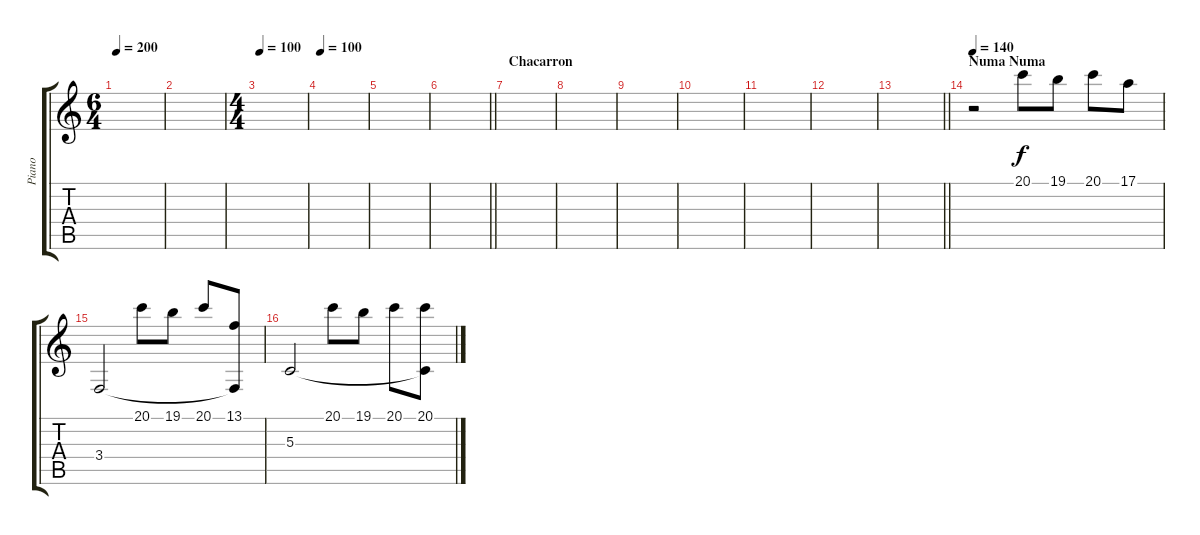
\track ("Piano" "Piano") {instrument acousticgrandpiano}
\staff {score tabs}
\tuning (E4 B3 G3 D3 A2 E2) {hide}
\ts (6 4)
\tempo 200
\clef g2
\ks c
|
|
\ts (4 4)
\tempo 100
|
\tempo 100
|
|
\barLineRight lightlight
|
\section ("" "Chacarron")
|
|
|
|
|
|
\barLineRight lightlight
|
\section ("" "Numa Numa")
\tempo 140
r.2 20.1.8 19.1.8 20.1.8 17.1.8 |
3.4.2 20.1.8 19.1.8 20.1.8 (13.1 3.4{t}).8 |
5.3.2 20.1.8 19.1.8 20.1.8 (20.1 5.3{t}).8
